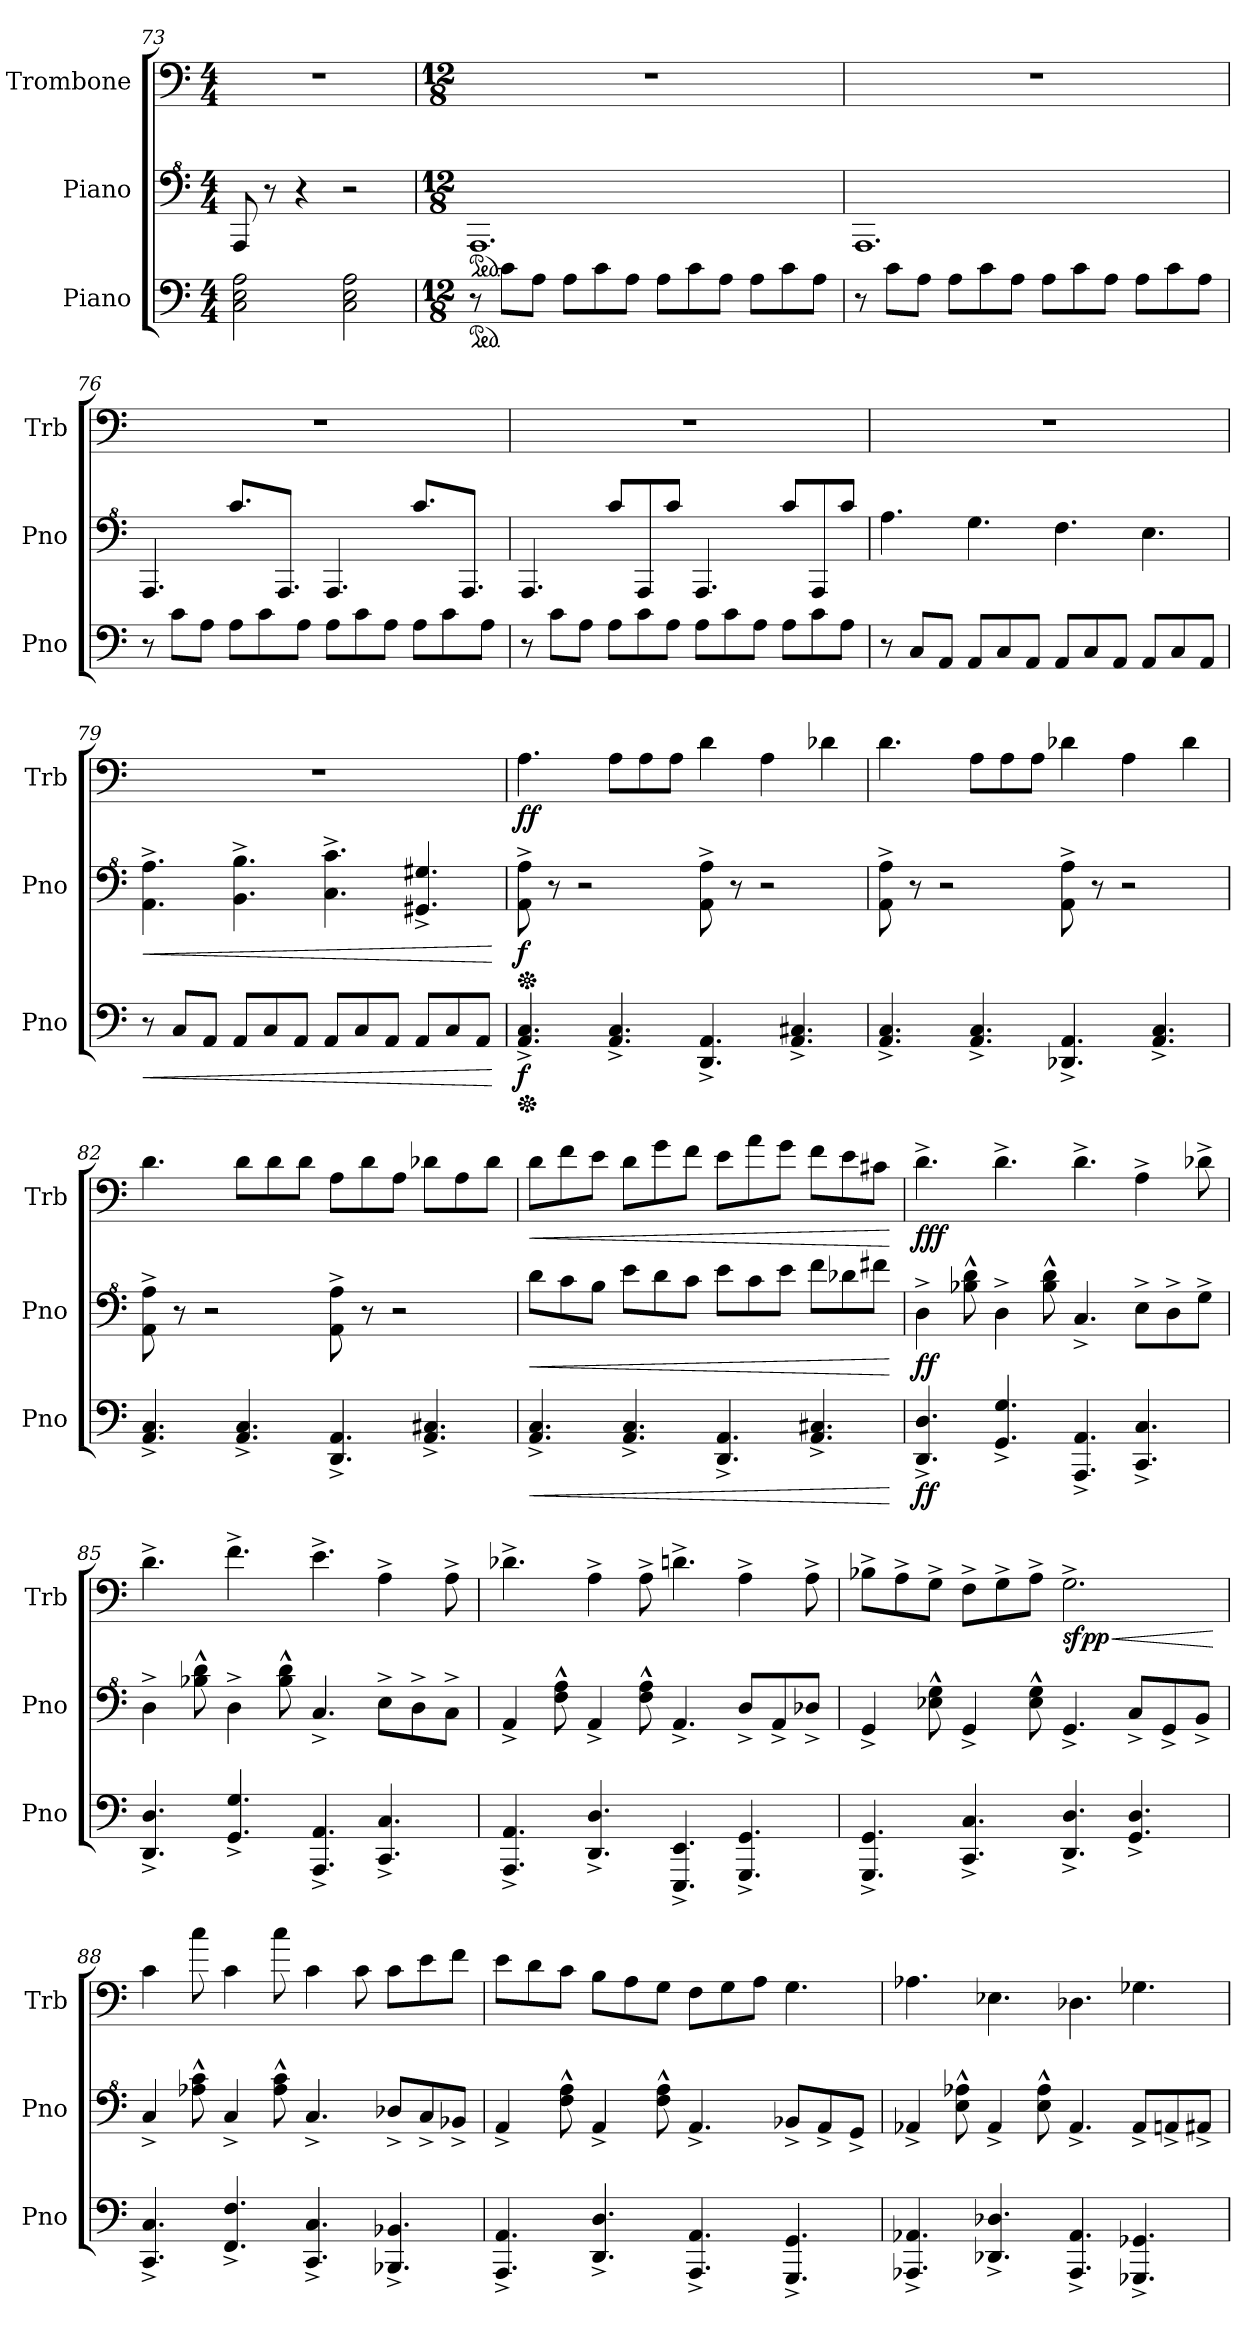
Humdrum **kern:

**kern	**dynam	**kern	**dynam	**kern	**dynam
*part3	*part3	*part2	*part2	*part1	*part1
*staff3	*staff3	*staff2	*staff2	*staff1	*staff1
*I"Piano	*	*I"Piano	*	*I"Trombone	*
*I'Pno	*	*I'Pno	*	*I'Trb	*
*clefF4	*	*clefF^4	*	*clefF4	*
*k[]	*	*k[]	*	*k[]	*
*M4/4	*	*M4/4	*	*M4/4	*
=73	=73	=73	=73	=73	=73
2C\ 2E\ 2A\	.	8AA/	.	1r	.
.	.	8r	.	.	.
.	.	4r	.	.	.
2C\Z 2E\Z 2A\Z	.	2r	.	.	.
=74	=74	=74	=74	=74	=74
*M12/8	*	*M12/8	*	*M12/8	*
*ped	*	*	*	*	*
*	*	*ped	*	*	*
*	*	*	*	*MM180	*
8r	.	1.AA	.	1.r	.
8c\L	.	.	.	.	.
8A\J	.	.	.	.	.
8A\L	.	.	.	.	.
8c\	.	.	.	.	.
8A\J	.	.	.	.	.
8A\L	.	.	.	.	.
8c\	.	.	.	.	.
8A\J	.	.	.	.	.
8A\L	.	.	.	.	.
8c\	.	.	.	.	.
8A\J	.	.	.	.	.
=75	=75	=75	=75	=75	=75
8r	.	1.AA	.	1.r	.
8c\L	.	.	.	.	.
8A\J	.	.	.	.	.
8A\L	.	.	.	.	.
8c\	.	.	.	.	.
8A\J	.	.	.	.	.
8A\L	.	.	.	.	.
8c\	.	.	.	.	.
8A\J	.	.	.	.	.
8A\L	.	.	.	.	.
8c\	.	.	.	.	.
8A\J	.	.	.	.	.
!!LO:PB:g=z
=76	=76	=76	=76	=76	=76
8r	.	4.AA/	.	1.r	.
8c\L	.	.	.	.	.
8A\J	.	.	.	.	.
8A\L	.	8.cc/L	.	.	.
8c\	.	.	.	.	.
.	.	8.AA/J	.	.	.
8A\J	.	.	.	.	.
8A\L	.	4.AA/	.	.	.
8c\	.	.	.	.	.
8A\J	.	.	.	.	.
8A\L	.	8.cc/L	.	.	.
8c\	.	.	.	.	.
.	.	8.AA/J	.	.	.
8A\J	.	.	.	.	.
=77	=77	=77	=77	=77	=77
8r	.	4.AA/	.	1.r	.
8c\L	.	.	.	.	.
8A\J	.	.	.	.	.
8A\L	.	8cc/L	.	.	.
8c\	.	8AA/	.	.	.
8A\J	.	8cc/J	.	.	.
8A\L	.	4.AA/	.	.	.
8c\	.	.	.	.	.
8A\J	.	.	.	.	.
8A\L	.	8cc/L	.	.	.
8c\	.	8AA/	.	.	.
8A\J	.	8cc/J	.	.	.
=78	=78	=78	=78	=78	=78
8r	.	4.a\	.	1.r	.
8C/L	.	.	.	.	.
8AA/J	.	.	.	.	.
8AA/L	.	4.g\	.	.	.
8C/	.	.	.	.	.
8AA/J	.	.	.	.	.
8AA/L	.	4.f\	.	.	.
8C/	.	.	.	.	.
8AA/J	.	.	.	.	.
8AA/L	.	4.e\	.	.	.
8C/	.	.	.	.	.
8AA/J	.	.	.	.	.
!!LO:LB:g=z
=79	=79	=79	=79	=79	=79
!	!LO:HP:b	!	!LO:HP:b	!	!
8r	<	4.A\^ 4.a\^	<	1.r	.
8C/L	.	.	.	.	.
8AA/J	.	.	.	.	.
8AA/L	.	4.B\^ 4.b\^	.	.	.
8C/	.	.	.	.	.
8AA/J	.	.	.	.	.
8AA/L	.	4.c\^ 4.cc\^	.	.	.
8C/	.	.	.	.	.
8AA/J	.	.	.	.	.
8AA/L	.	4.G#X/^ 4.g#X/^	.	.	.
8C/	.	.	.	.	.
8AA/J	.	.	.	.	.
.	[	.	[	.	.
=80	=80	=80	=80	=80	=80
*Xped	*	*	*	*	*
*	*	*Xped	*	*	*
!	!LO:DY:b	!	!LO:DY:b	!	!LO:DY:b
4.AA/^ 4.C/^	f	8A\^ 8a\^	f	4.A\	ff
.	.	8r	.	.	.
.	.	2r	.	.	.
4.AA/^ 4.C/^	.	.	.	8A\L	.
.	.	.	.	8A\	.
.	.	.	.	8A\J	.
4.DD/^ 4.AA/^	.	8A\^ 8a\^	.	4d\	.
.	.	8r	.	.	.
.	.	2r	.	4A\	.
4.AA/^ 4.C#X/^	.	.	.	.	.
.	.	.	.	4d-X\	.
=81	=81	=81	=81	=81	=81
4.AA/^ 4.C/^	.	8A\^ 8a\^	.	4.d\	.
.	.	8r	.	.	.
.	.	2r	.	.	.
4.AA/^ 4.C/^	.	.	.	8A\L	.
.	.	.	.	8A\	.
.	.	.	.	8A\J	.
4.DD-X/^ 4.AA/^	.	8A\^ 8a\^	.	4d-X\	.
.	.	8r	.	.	.
.	.	2r	.	4A\	.
4.AA/^ 4.C/^	.	.	.	.	.
.	.	.	.	4d-\	.
=82	=82	=82	=82	=82	=82
4.AA/^ 4.C/^	.	8A\^ 8a\^	.	4.d\	.
.	.	8r	.	.	.
.	.	2r	.	.	.
4.AA/^ 4.C/^	.	.	.	8d\L	.
.	.	.	.	8d\	.
.	.	.	.	8d\J	.
4.DD/^ 4.AA/^	.	8A\^ 8a\^	.	8A\L	.
.	.	8r	.	8d\	.
.	.	2r	.	8A\J	.
4.AA/^ 4.C#X/^	.	.	.	8d-X\L	.
.	.	.	.	8A\	.
.	.	.	.	8d-\J	.
!!LO:LB:g=z
=83	=83	=83	=83	=83	=83
!	!LO:HP:b	!	!LO:HP:b	!	!LO:HP:b
4.AA/^ 4.C/^	<	8dd\L	<	8d\L	<
.	.	8cc\	.	8f\	.
.	.	8b\J	.	8e\J	.
4.AA/^ 4.C/^	.	8ee\L	.	8d\L	.
.	.	8dd\	.	8g\	.
.	.	8cc\J	.	8f\J	.
4.DD/^ 4.AA/^	.	8ee\L	.	8e\L	.
.	.	8cc\	.	8a\	.
.	.	8ee\J	.	8g\J	.
4.AA/^ 4.C#X/^	.	8ff\L	.	8f\L	.
.	.	8dd-X\	.	8e\	.
.	.	8ff#X\J	.	8c#X\J	.
.	[	.	[	.	[
=84	=84	=84	=84	=84	=84
!	!LO:DY:b	!	!LO:DY:b	!	!LO:DY:b
4.DD/^ 4.D/^	ff	4d^\	ff	4.d^\	fff
.	.	8b-X\^^ 8dd\^^	.	.	.
4.GG/^ 4.G/^	.	4d^\	.	4.d^\	.
.	.	8b-\^^ 8dd\^^	.	.	.
4.AAA/^ 4.AA/^	.	4.c^/	.	4.d^\	.
4.CC/^ 4.C/^	.	8e^\L	.	4A^\	.
.	.	8d^\	.	.	.
.	.	8g^\J	.	8d-X^\	.
=85	=85	=85	=85	=85	=85
4.DD/^ 4.D/^	.	4d^\	.	4.d^\	.
.	.	8b-X\^^ 8dd\^^	.	.	.
4.GG/^ 4.G/^	.	4d^\	.	4.f^\	.
.	.	8b-\^^ 8dd\^^	.	.	.
4.AAA/^ 4.AA/^	.	4.c^/	.	4.e^\	.
4.CC/^ 4.C/^	.	8e^\L	.	4A^\	.
.	.	8d^\	.	.	.
.	.	8c^\J	.	8A^\	.
!!LO:PB:g=z
=86	=86	=86	=86	=86	=86
4.AAA/^ 4.AA/^	.	4A^/	.	4.d-X^\	.
.	.	8f\^^ 8a\^^	.	.	.
4.DD/^ 4.D/^	.	4A^/	.	4A^\	.
.	.	8f\^^ 8a\^^	.	8A^\	.
4.EEE/^ 4.EE/^	.	4.A^/	.	4.dn^\	.
4.GGG/^ 4.GG/^	.	8d^/L	.	4A^\	.
.	.	8A^/	.	.	.
.	.	8d-X^/J	.	8A^\	.
=87	=87	=87	=87	=87	=87
4.GGG/^ 4.GG/^	.	4G^/	.	8B-X^\L	.
.	.	.	.	8A^\	.
.	.	8e-X\^^ 8g\^^	.	8G^\J	.
4.CC/^ 4.C/^	.	4G^/	.	8F^\L	.
.	.	.	.	8G^\	.
.	.	8e-\^^ 8g\^^	.	8A^\J	.
!	!	!	!	!	!LO:HP:b
!	!	!	!	!	!LO:DY:n=1:b
4.DD/^ 4.D/^	.	4.G^/	.	2.G^\	< sfpp
4.GG/^ 4.D/^	.	8c^/L	.	.	.
.	.	8G^/	.	.	.
.	.	8B^/J	.	.	.
.	.	.	.	.	[
=88	=88	=88	=88	=88	=88
4.CC/^ 4.C/^	.	4c^/	.	4c\	.
.	.	8a-X\^^ 8cc\^^	.	8cc\	.
4.FF/^ 4.F/^	.	4c^/	.	4c\	.
.	.	8a-\^^ 8cc\^^	.	8cc\	.
4.CC/^ 4.C/^	.	4.c^/	.	4c\	.
.	.	.	.	8c\	.
4.BBB-X/^ 4.BB-X/^	.	8d-X^/L	.	8c\L	.
.	.	8c^/	.	8e\	.
.	.	8B-X^/J	.	8f\J	.
!!LO:LB:g=z
=89	=89	=89	=89	=89	=89
4.AAA/^ 4.AA/^	.	4A^/	.	8e\L	.
.	.	.	.	8d\	.
.	.	8f\^^ 8a\^^	.	8c\J	.
4.DD/^ 4.D/^	.	4A^/	.	8B\L	.
.	.	.	.	8A\	.
.	.	8f\^^ 8a\^^	.	8G\J	.
4.AAA/^ 4.AA/^	.	4.A^/	.	8F\L	.
.	.	.	.	8G\	.
.	.	.	.	8A\J	.
4.GGG/^ 4.GG/^	.	8B-X^/L	.	4.G\	.
.	.	8A^/	.	.	.
.	.	8G^/J	.	.	.
=90	=90	=90	=90	=90	=90
4.AAA-X/^ 4.AA-X/^	.	4A-X^/	.	4.A-X\	.
.	.	8e\^^ 8a-X\^^	.	.	.
4.DD-X/^ 4.D-X/^	.	4A-^/	.	4.E-X\	.
.	.	8e\^^ 8a-\^^	.	.	.
4.AAA-/^ 4.AA-/^	.	4.A-^/	.	4.D-X\	.
4.GGG-X/^ 4.GG-X/^	.	8A-^/L	.	4.G-X\	.
.	.	8An^/	.	.	.
.	.	8A#X^/J	.	.	.
=	=	=	=	=	=
*-	*-	*-	*-	*-	*-
